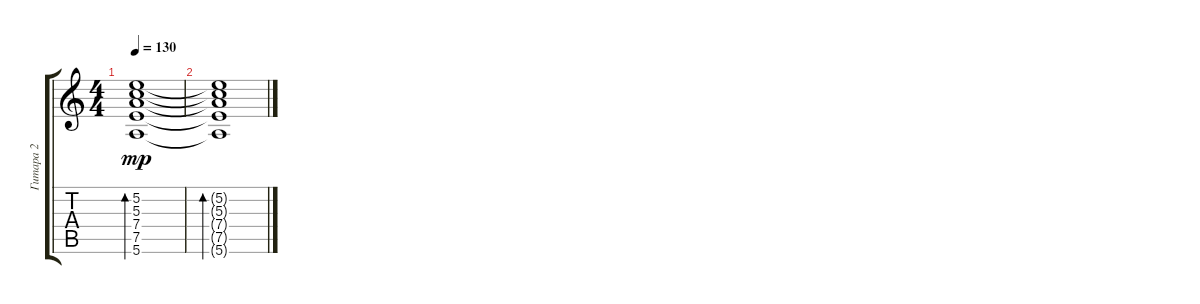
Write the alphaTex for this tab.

\track ("Гитара 2" "Гитара 2") {instrument electricguitarclean}
\staff {score tabs}
\tuning (E4 B3 G3 D3 A2 E2) {hide}
\ts (4 4)
\tempo 130
\clef g2
\ks c
(5.2 5.3 7.4 7.5 5.6).1{bd 60 dy mp} |
(5.2{t} 5.3{t} 7.4{t} 7.5{t} 5.6{t}).1{bd 60}
